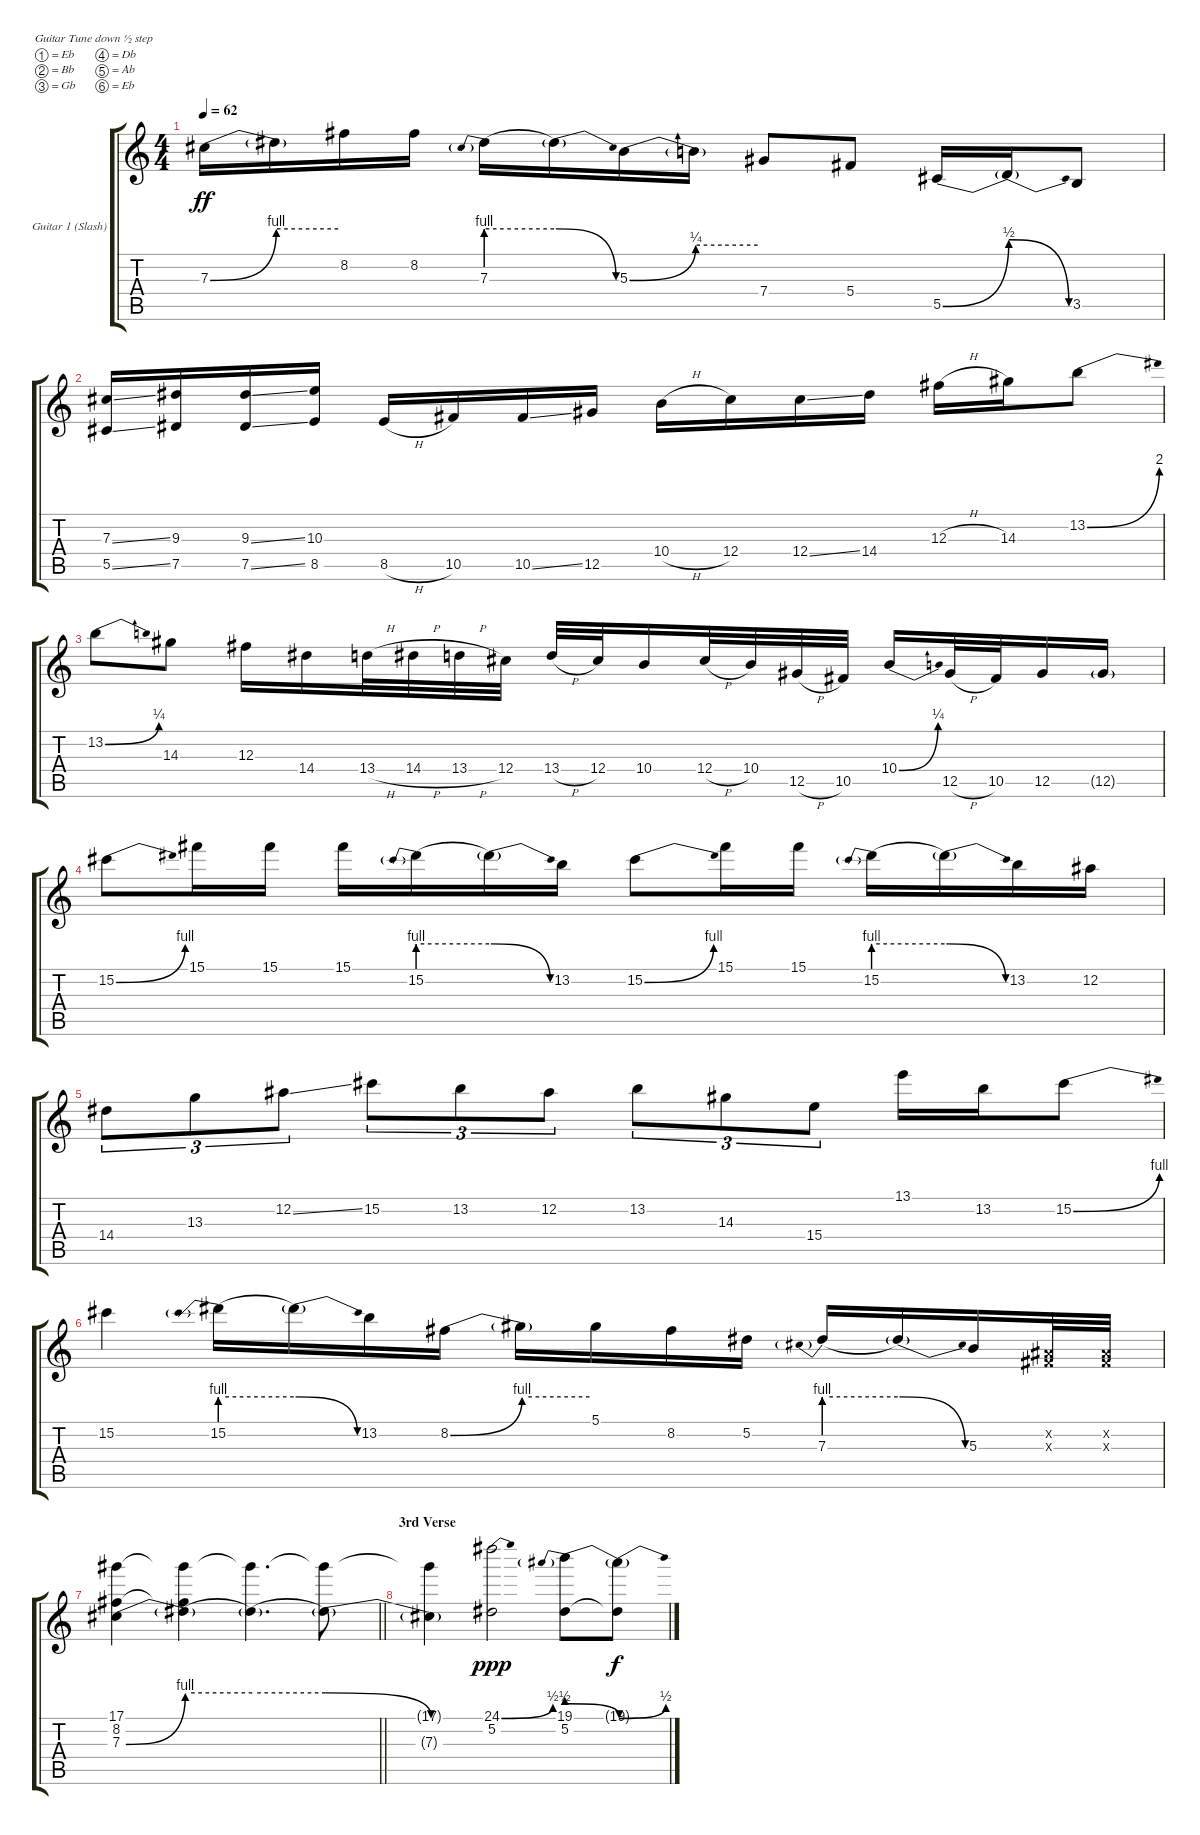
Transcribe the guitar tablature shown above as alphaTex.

\multiTrackTrackNamePolicy allsystems
\firstSystemTrackNameMode fullname
\firstSystemTrackNameOrientation horizontal
\otherSystemsTrackNameOrientation horizontal
\chordDiagramsInScore
\track ("Guitar 1 (Slash)" "E-Gt") {multiBarRest instrument overdrivenguitar}
\staff {score tabs}
\tuning (Eb4 Bb3 Gb3 Db3 Ab2 Eb2)
\ts (4 4)
\tempo 62
\clef g2
\ks c
7.3{be (bend 0 0 60 4)}.16{dy ff} 7.3{be (hold 0 4 60 4) t}.16 8.2.16 8.2.16 7.3{be (prebend 0 4 60 4)}.16 7.3{be (release 0 4 60 0) t}.16 5.3{be (bend 0 0 60 1)}.16 5.3{be (hold 0 1 60 1) t}.16 7.4.8 5.4.8 5.5{be (bend 0 0 60 2)}.16 5.5{be (release 0 2 60 0) t}.16 3.5.8 |
(7.3{ss} 5.5{ss}).16 (9.3 7.5).16 (9.3{ss} 7.5{ss}).16 (10.3 8.5).16 8.5{h}.16 10.5.16 10.5{ss}.16 12.5.16 10.4{h}.16 12.4.16 12.4{ss}.16 14.4.16 12.3{h}.16 14.3.16 13.2{be (bend 0 0 60 8)}.8 |
13.2{be (bend 0 0 60 1)}.8 14.3.8 12.3.16 14.4.16 13.4{h}.32 14.4{h}.32 13.4{h}.32 12.4.32 13.4{h}.32 12.4.32 10.4.16 12.4{h}.32 10.4.32 12.5{h}.32 10.5.32 10.4{be (bend 0 0 60 1)}.16 12.5{h}.32 10.5.32 12.5.16 12.5{g}.16 |
15.2{be (bend 0 0 60 4)}.8 15.1.16 15.1.16 15.1.16 15.2{be (prebend 0 4 60 4)}.16 15.2{be (release 0 4 60 0) t}.16 13.2.16 15.2{be (bend 0 0 60 4)}.8 15.1.16 15.1.16 15.2{be (prebend 0 4 60 4)}.16 15.2{be (release 0 4 60 0) t}.16 13.2.16 12.2.16 |
14.4.8{tu (3 2)} 13.3.8{tu (3 2)} 12.2{ss}.8{tu (3 2)} 15.2.8{tu (3 2)} 13.2.8{tu (3 2)} 12.2.8{tu (3 2)} 13.2.8{tu (3 2)} 14.3.8{tu (3 2)} 15.4.8{tu (3 2)} 13.1.16 13.2.16 15.2{be (bend 0 0 60 4)}.8 |
15.2.4 15.2{be (prebend 0 4 60 4)}.16 15.2{be (release 0 4 60 0) t}.16 13.2.16 8.2{be (bend 0 0 60 4)}.16 8.2{be (hold 0 4 60 4) t}.16 5.1.16 8.2.16 5.2.16 7.3{be (prebend 0 4 60 4)}.16 7.3{be (release 0 4 60 0) t}.16 5.3.16 (0.2{x} 0.3{x}).32 (0.2{x} 0.3{x}).32 |
\barLineRight lightlight
(17.1 8.2 7.3{be (bend 0 0 60 4)}).4 (8.2{t} 7.3{be (hold 0 4 60 4) t} 17.1{t}).4 (17.1{t} 7.3{be (hold 0 4 60 4) t}).4{d} (17.1{t} 7.3{be (release 0 4 60 0) t}).8 |
\section ("" "3rd Verse")
(17.1{t} 7.3{be (hold 0 0 60 0) t}).4 (24.1{be (bend 0 0 60 2)} 5.2).2{dy ppp} (19.1{be (prebendrelease 0 2 60 0)} 5.2).8 (19.1{be (bend 0 0 60 2) t} 5.2{t}).8{dy f}
